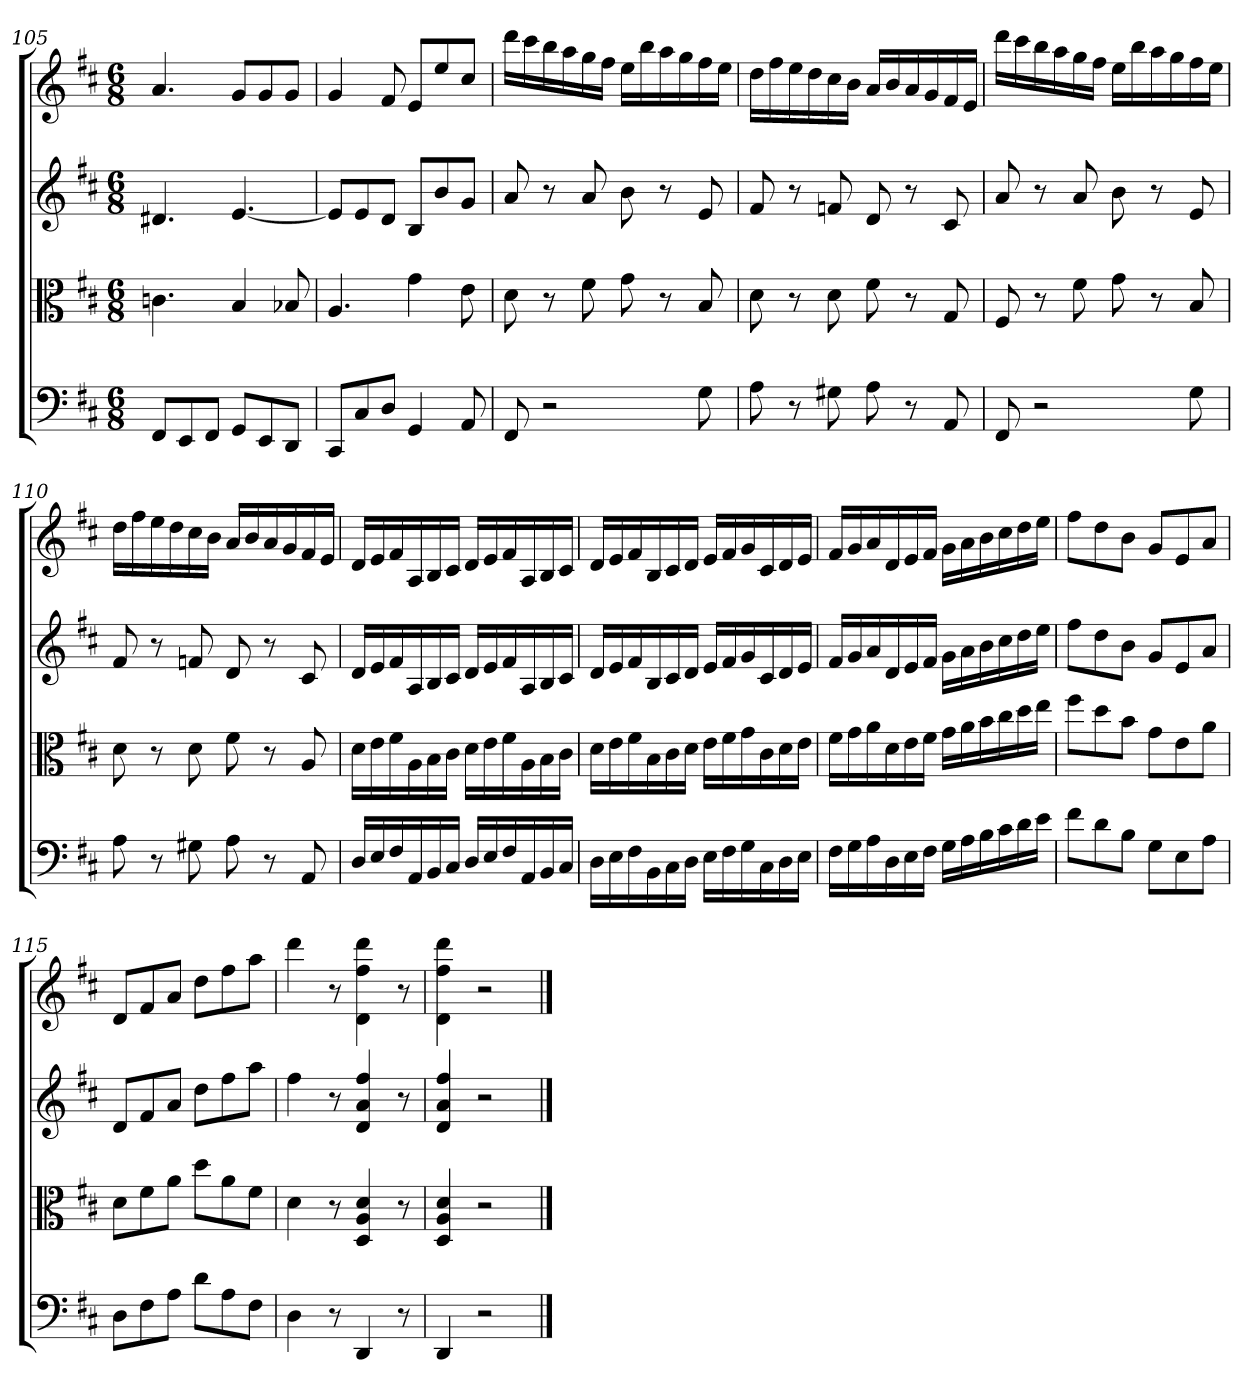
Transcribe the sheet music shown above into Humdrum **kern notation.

**kern	**kern	**kern	**kern
*part4	*part3	*part2	*part1
*staff4	*staff3	*staff2	*staff1
*clefF4	*clefC3	*	*
*k[f#c#]	*k[f#c#]	*k[f#c#]	*k[f#c#]
*D:	*D:	*D:	*D:
*M6/8	*M6/8	*M6/8	*M6/8
=105	=105	=105	=105
8FF#/L	4.cn	4.d#X	4.a
8EE/	.	.	.
8FF#/J	.	.	.
8GG/L	4B	[4.e	8gL
8EE/	.	.	8g
8DD/J	8B-X	.	8gJ
=106	=106	=106	=106
8CC#/L	4.A	8eL]	4g
8C#/	.	8e	.
8D/J	.	8dJ	8f#
4GG	4g	8BL	8eL
.	.	8b	8ee
8AA	8e	8gJ	8cc#J
=107	=107	=107	=107
8FF#	8d	8a	16dddLL
.	.	.	16ccc#
2r	8r	8r	16bb
.	.	.	16aa
.	8f#	8a	16gg
.	.	.	16ff#JJ
.	8g	8b	16eeLL
.	.	.	16bb
.	8r	8r	16aa
.	.	.	16gg
8G	8B	8e	16ff#
.	.	.	16eeJJ
=108	=108	=108	=108
8A	8d	8f#	16ddLL
.	.	.	16ff#
8r	8r	8r	16ee
.	.	.	16dd
8G#X	8d	8fn	16cc#
.	.	.	16bJJ
8A	8f#	8d	16aLL
.	.	.	16b
8r	8r	8r	16a
.	.	.	16g
8AA	8G	8c#	16f#
.	.	.	16eJJ
=109	=109	=109	=109
8FF#	8F#	8a	16dddLL
.	.	.	16ccc#
2r	8r	8r	16bb
.	.	.	16aa
.	8f#	8a	16gg
.	.	.	16ff#JJ
.	8g	8b	16eeLL
.	.	.	16bb
.	8r	8r	16aa
.	.	.	16gg
8G	8B	8e	16ff#
.	.	.	16eeJJ
=110	=110	=110	=110
8A	8d	8f#	16ddLL
.	.	.	16ff#
8r	8r	8r	16ee
.	.	.	16dd
8G#X	8d	8fn	16cc#
.	.	.	16bJJ
8A	8f#	8d	16aLL
.	.	.	16b
8r	8r	8r	16a
.	.	.	16g
8AA	8A	8c#	16f#
.	.	.	16eJJ
=111	=111	=111	=111
16D/LL	16d\LL	16dLL	16dLL
16E/	16e\	16e	16e
16F#/	16f#\	16f#	16f#
16AA/	16A\	16A	16A
16BB/	16B\	16B	16B
16C#/JJ	16c#\JJ	16c#JJ	16c#JJ
16D/LL	16d\LL	16dLL	16dLL
16E/	16e\	16e	16e
16F#/	16f#\	16f#	16f#
16AA/	16A\	16A	16A
16BB/	16B\	16B	16B
16C#/JJ	16c#\JJ	16c#JJ	16c#JJ
=112	=112	=112	=112
16D\LL	16d\LL	16dLL	16dLL
16E\	16e\	16e	16e
16F#\	16f#\	16f#	16f#
16BB\	16B\	16B	16B
16C#\	16c#\	16c#	16c#
16D\JJ	16d\JJ	16dJJ	16dJJ
16E\LL	16e\LL	16eLL	16eLL
16F#\	16f#\	16f#	16f#
16G\	16g\	16g	16g
16C#\	16c#\	16c#	16c#
16D\	16d\	16d	16d
16E\JJ	16e\JJ	16eJJ	16eJJ
=113	=113	=113	=113
16F#\LL	16f#\LL	16f#LL	16f#LL
16G\	16g\	16g	16g
16A\	16a\	16a	16a
16D\	16d\	16d	16d
16E\	16e\	16e	16e
16F#\JJ	16f#\JJ	16f#JJ	16f#JJ
16G\LL	16g\LL	16gLL	16gLL
16A\	16a\	16a	16a
16B\	16b\	16b	16b
16c#\	16cc#\	16cc#	16cc#
16d\	16dd\	16dd	16dd
16e\JJ	16ee\JJ	16eeJJ	16eeJJ
=114	=114	=114	=114
8f#\L	8ff#\L	8ff#L	8ff#L
8d\	8dd\	8dd	8dd
8B\J	8b\J	8bJ	8bJ
8G\L	8g\L	8gL	8gL
8E\	8e\	8e	8e
8A\J	8a\J	8aJ	8aJ
=115	=115	=115	=115
8D\L	8d\L	8dL	8dL
8F#\	8f#\	8f#	8f#
8A\J	8a\J	8aJ	8aJ
8d\L	8dd\L	8ddL	8ddL
8A\	8a\	8ff#	8ff#
8F#\J	8f#\J	8aaJ	8aaJ
=116	=116	=116	=116
4D	4d	4ff#	4ddd
8r	8r	8r	8r
4DD	4D 4A 4d	4d 4a 4ff#	4d 4ff# 4ddd
8r	8r	8r	8r
=117	=117	=117	=117
4DD	4D 4A 4d	4d 4a 4ff#	4d 4ff# 4ddd
2r	2r	2r	2r
==	==	==	==
*-	*-	*-	*-
